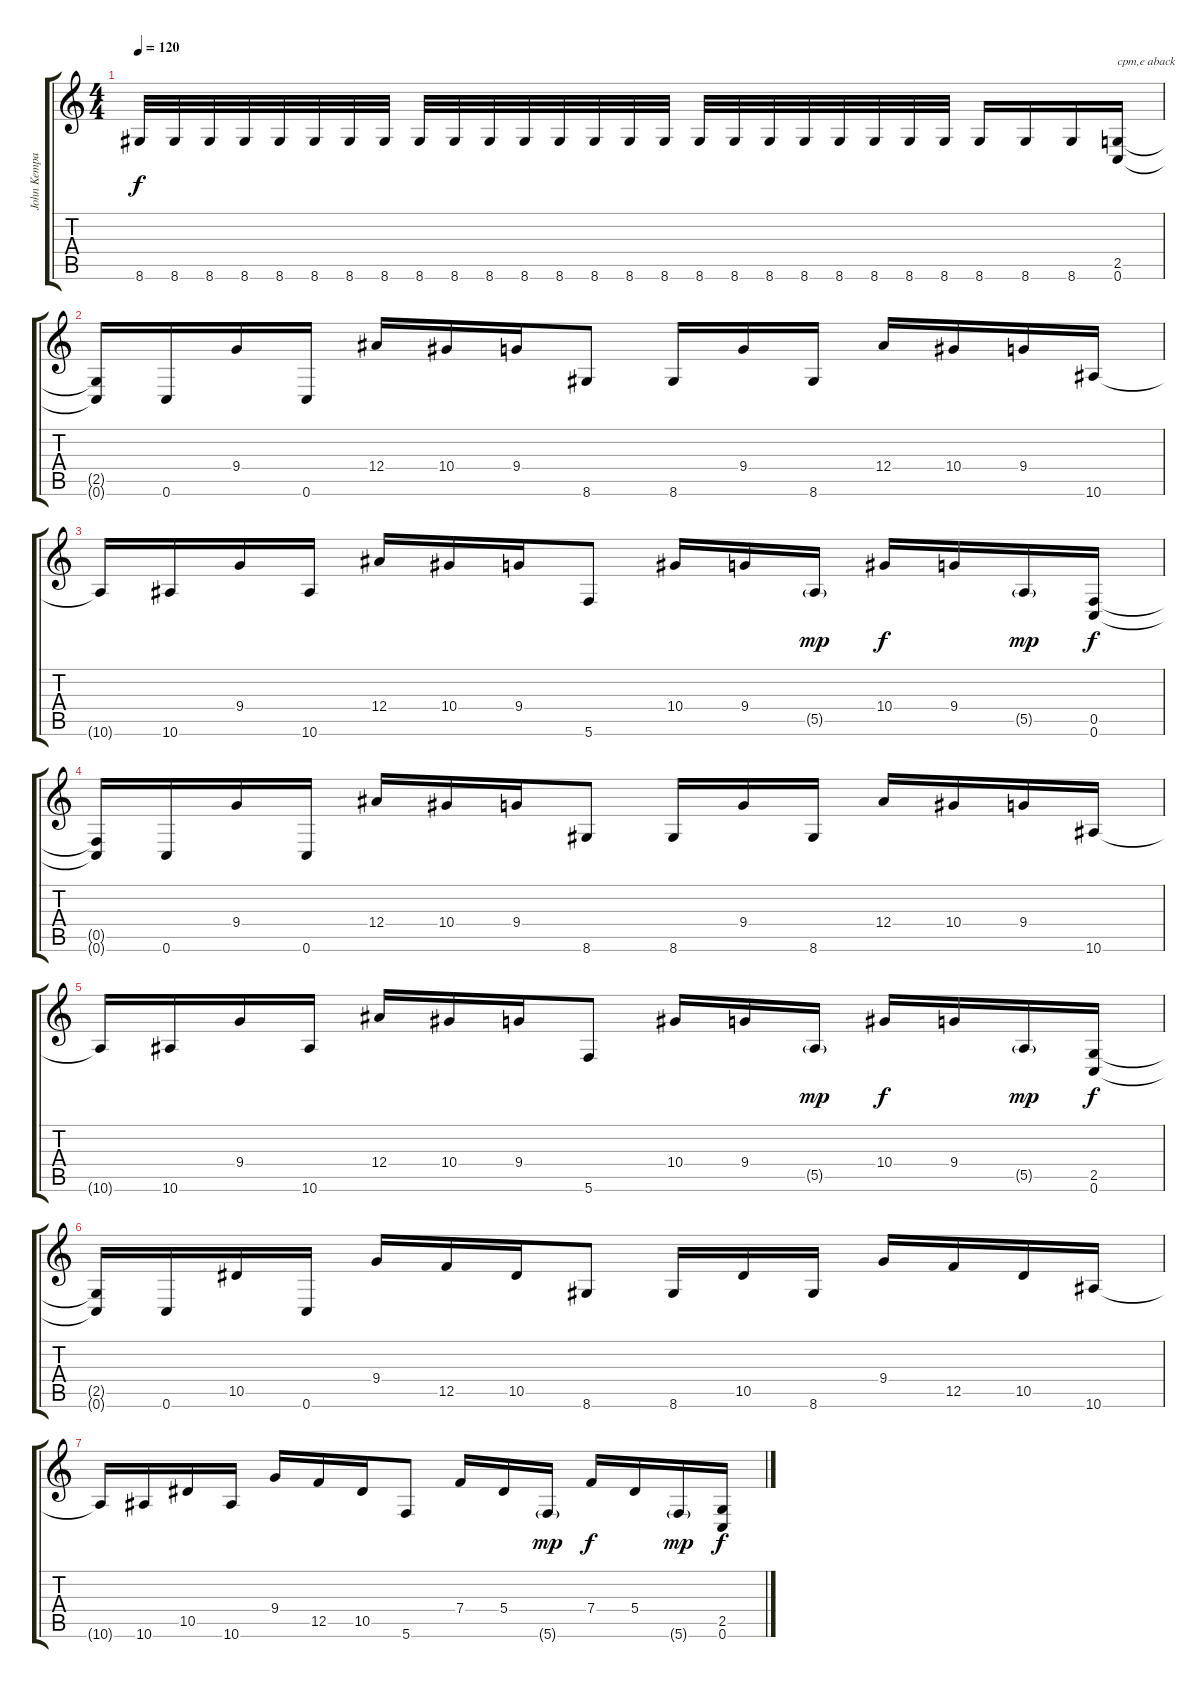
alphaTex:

\track ("John Kempainen lead" "John Kempa") {instrument overdrivenguitar}
\staff {score tabs}
\tuning (C4 G3 Eb3 Bb2 F2 C2) {hide}
\ts (4 4)
\tempo 120
\clef g2
\ks c
8.6.32{dy f} 8.6.32 8.6.32 8.6.32 8.6.32 8.6.32 8.6.32 8.6.32 8.6.32 8.6.32 8.6.32 8.6.32 8.6.32 8.6.32 8.6.32 8.6.32 8.6.32 8.6.32 8.6.32 8.6.32 8.6.32 8.6.32 8.6.32 8.6.32 8.6.16 8.6.16 8.6.16 (2.5 0.6).16{txt "cpm,e aback"} |
(2.5{t} 0.6{t}).16 0.6.16 9.4.16 0.6.16 12.4.16 10.4.16 9.4.16 8.6.8 8.6.16 9.4.16 8.6.16 12.4.16 10.4.16 9.4.16 10.6.16 |
10.6{t}.16 10.6.16 9.4.16 10.6.16 12.4.16 10.4.16 9.4.16 5.6.8 10.4.16 9.4.16 5.5{g}.16{dy mp} 10.4.16{dy f} 9.4.16 5.5{g}.16{dy mp} (0.5 0.6).16{dy f} |
(0.5{t} 0.6{t}).16 0.6.16 9.4.16 0.6.16 12.4.16 10.4.16 9.4.16 8.6.8 8.6.16 9.4.16 8.6.16 12.4.16 10.4.16 9.4.16 10.6.16 |
10.6{t}.16 10.6.16 9.4.16 10.6.16 12.4.16 10.4.16 9.4.16 5.6.8 10.4.16 9.4.16 5.5{g}.16{dy mp} 10.4.16{dy f} 9.4.16 5.5{g}.16{dy mp} (2.5 0.6).16{dy f} |
(2.5{t} 0.6{t}).16 0.6.16 10.5.16 0.6.16 9.4.16 12.5.16 10.5.16 8.6.8 8.6.16 10.5.16 8.6.16 9.4.16 12.5.16 10.5.16 10.6.16 |
10.6{t}.16 10.6.16 10.5.16 10.6.16 9.4.16 12.5.16 10.5.16 5.6.8 7.4.16 5.4.16 5.6{g}.16{dy mp} 7.4.16{dy f} 5.4.16 5.6{g}.16{dy mp} (2.5 0.6).16{dy f}
